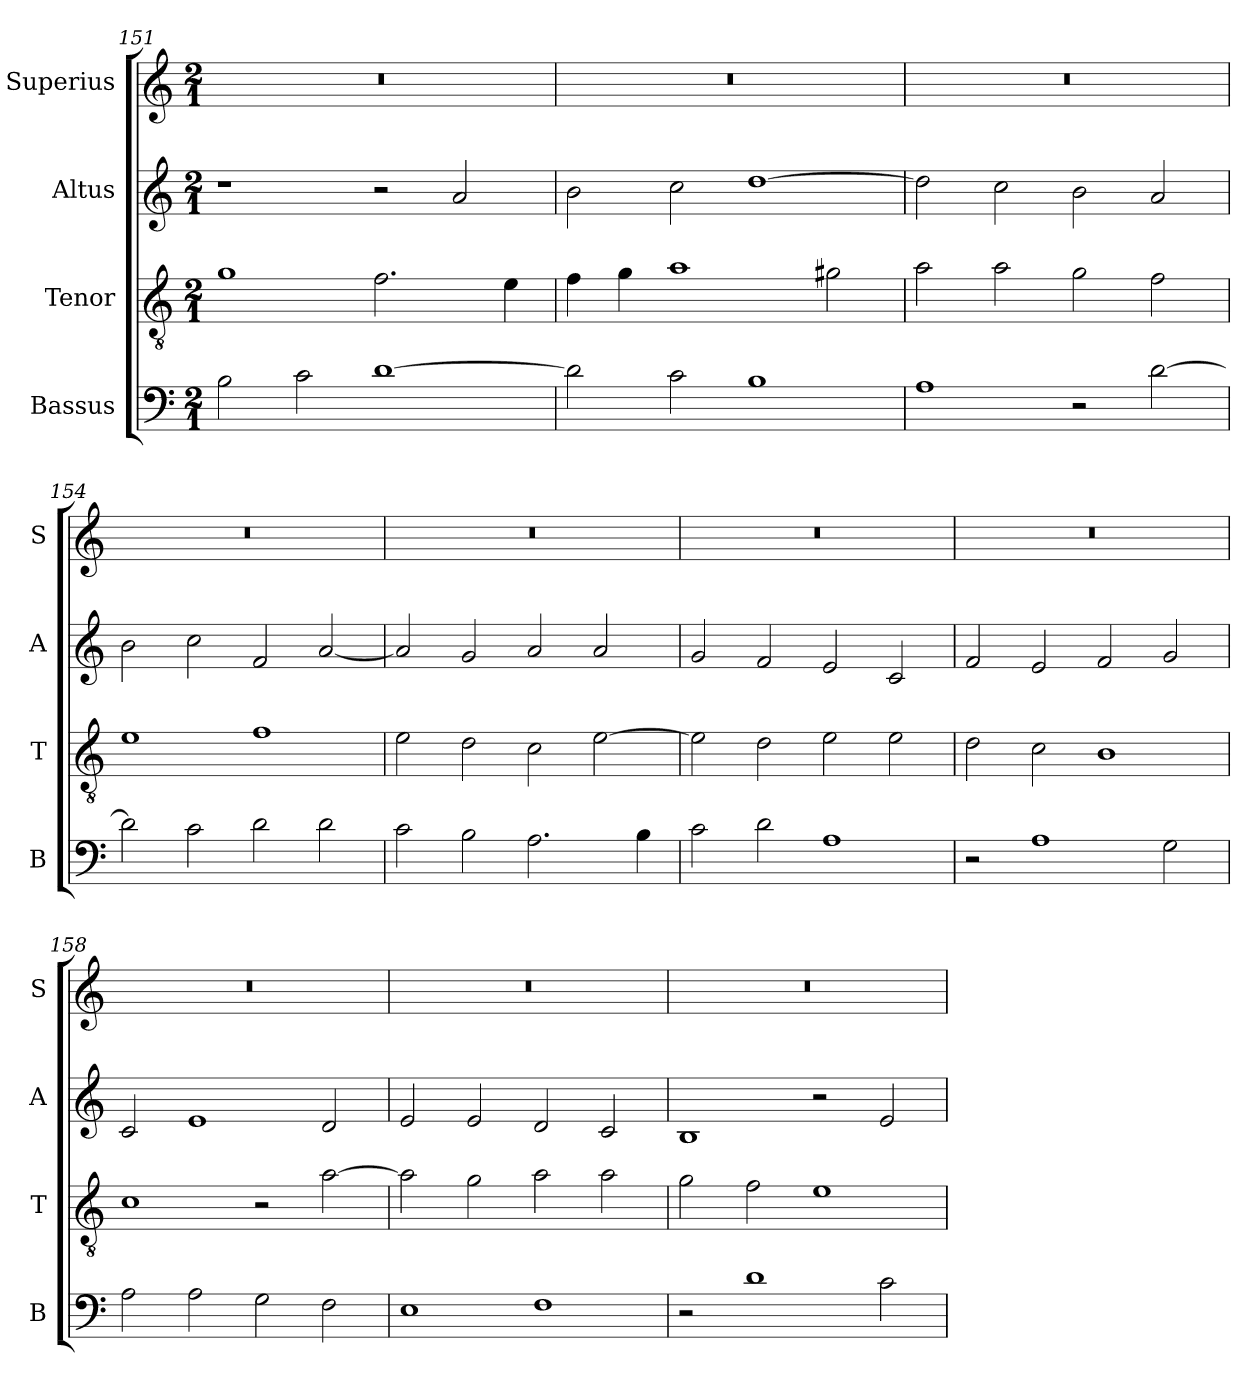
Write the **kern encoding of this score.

**kern	**kern	**kern	**kern
*part4	*part3	*part2	*part1
*staff4	*staff3	*staff2	*staff1
*I"Bassus	*I"Tenor	*I"Altus	*I"Superius
*I'B	*I'T	*I'A	*I'S
*clefF4	*clefGv2	*clefG2	*clefG2
*k[]	*k[]	*k[]	*k[]
*C:	*C:	*C:	*C:
*M2/1	*M2/1	*M2/1	*M2/1
=151	=151	=151	=151
2B	1g	1r	0r
2c	.	.	.
[1d	2.f	2r	.
.	.	2a	.
.	4e	.	.
=152	=152	=152	=152
2d]	4f	2b	0r
.	4g	.	.
2c	1a	2cc	.
1B	.	[1dd	.
.	2g#X	.	.
=153	=153	=153	=153
1A	2a	2dd]	0r
.	2a	2cc	.
2r	2g	2b	.
[2d	2f	2a	.
=154	=154	=154	=154
2d]	1e	2b	0r
2c	.	2cc	.
2d	1f	2f	.
2d	.	[2a	.
=155	=155	=155	=155
2c	2e	2a]	0r
2B	2d	2g	.
2.A	2c	2a	.
.	[2e	2a	.
4B	.	.	.
=156	=156	=156	=156
2c	2e]	2g	0r
2d	2d	2f	.
1A	2e	2e	.
.	2e	2c	.
=157	=157	=157	=157
2r	2d	2f	0r
1A	2c	2e	.
.	1B	2f	.
2G	.	2g	.
=158	=158	=158	=158
2A	1c	2c	0r
2A	.	1e	.
2G	2r	.	.
2F	[2a	2d	.
=159	=159	=159	=159
1E	2a]	2e	0r
.	2g	2e	.
1F	2a	2d	.
.	2a	2c	.
=160	=160	=160	=160
2r	2g	1B	0r
1d	2f	.	.
.	1e	2r	.
2c	.	2e	.
=	=	=	=
*-	*-	*-	*-
